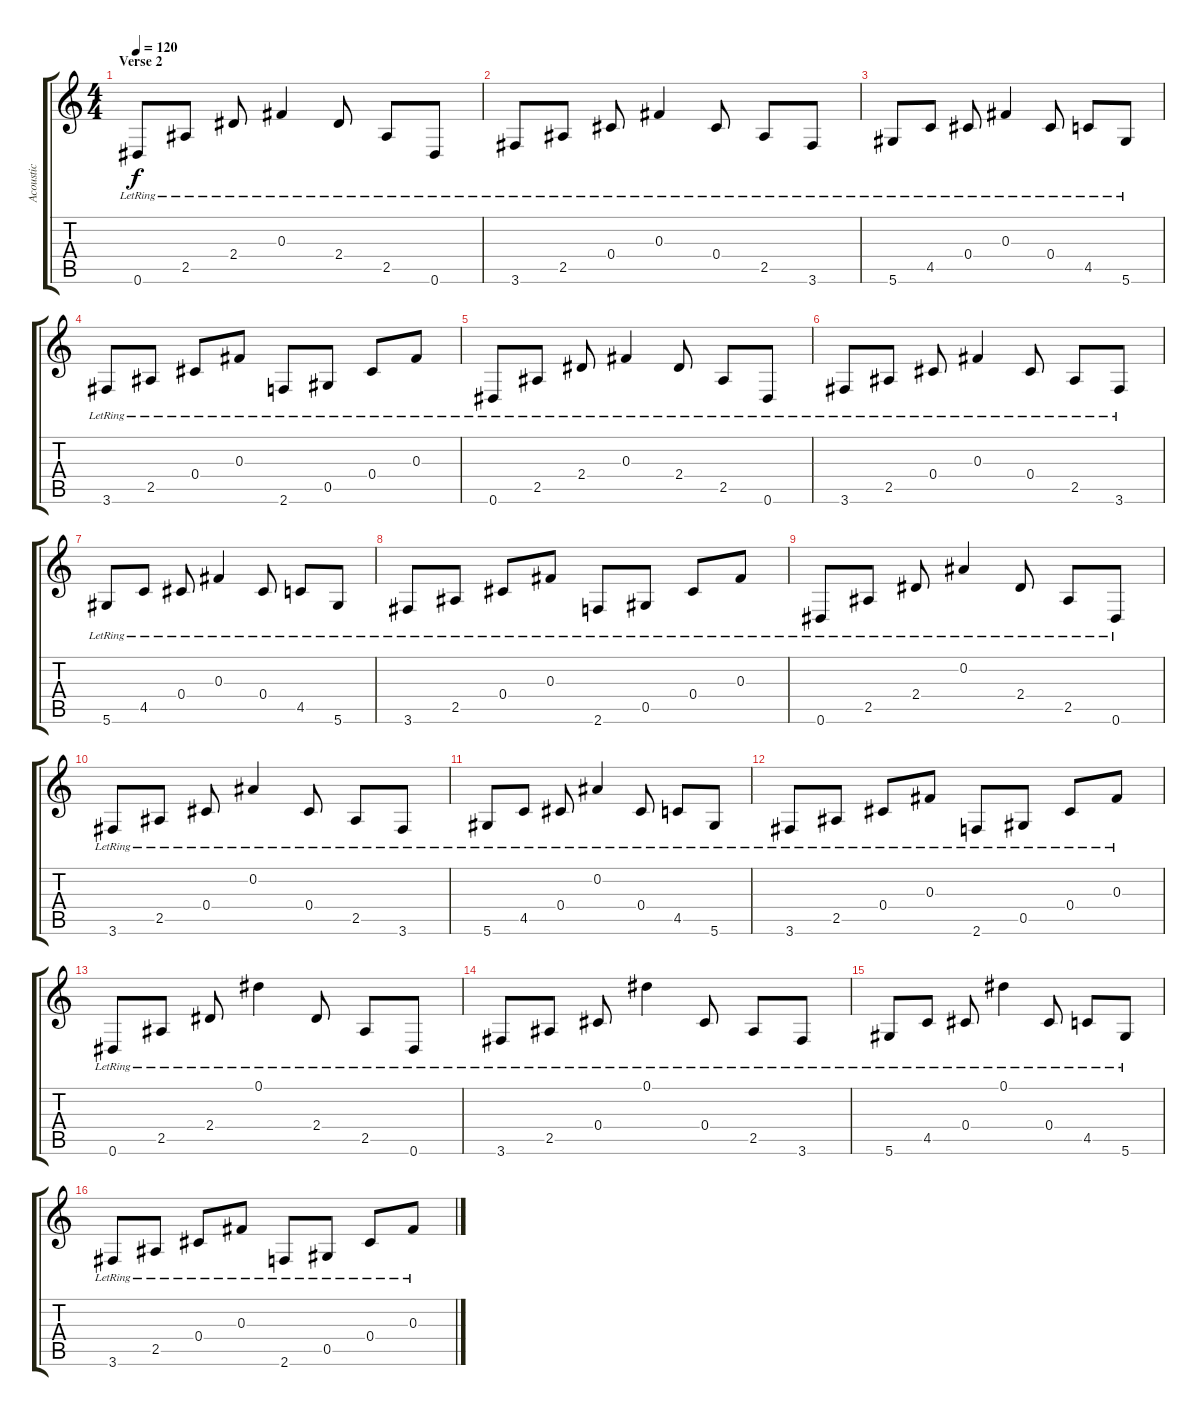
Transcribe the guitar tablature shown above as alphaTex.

\track ("Acoustic" "Acoustic") {instrument acousticguitarsteel}
\staff {score tabs}
\tuning (Eb4 Bb3 Gb3 Db3 Ab2 Eb2) {hide}
\ts (4 4)
\section ("" "Verse 2")
\tempo 120
\clef g2
\ks c
0.6{lr}.8{dy f} 2.5{lr}.8 2.4{lr}.8 0.3{lr}.4 2.4{lr}.8 2.5{lr}.8 0.6{lr}.8 |
3.6{lr}.8 2.5{lr}.8 0.4{lr}.8 0.3{lr}.4 0.4{lr}.8 2.5{lr}.8 3.6{lr}.8 |
5.6{lr}.8 4.5{lr}.8 0.4{lr}.8 0.3{lr}.4 0.4{lr}.8 4.5{lr}.8 5.6{lr}.8 |
3.6{lr}.8 2.5{lr}.8 0.4{lr}.8 0.3{lr}.8 2.6{lr}.8 0.5{lr}.8 0.4{lr}.8 0.3{lr}.8 |
0.6{lr}.8 2.5{lr}.8 2.4{lr}.8 0.3{lr}.4 2.4{lr}.8 2.5{lr}.8 0.6{lr}.8 |
3.6{lr}.8 2.5{lr}.8 0.4{lr}.8 0.3{lr}.4 0.4{lr}.8 2.5{lr}.8 3.6{lr}.8 |
5.6{lr}.8 4.5{lr}.8 0.4{lr}.8 0.3{lr}.4 0.4{lr}.8 4.5{lr}.8 5.6{lr}.8 |
3.6{lr}.8 2.5{lr}.8 0.4{lr}.8 0.3{lr}.8 2.6{lr}.8 0.5{lr}.8 0.4{lr}.8 0.3{lr}.8 |
0.6{lr}.8 2.5{lr}.8 2.4{lr}.8 0.2{lr}.4 2.4{lr}.8 2.5{lr}.8 0.6{lr}.8 |
3.6{lr}.8 2.5{lr}.8 0.4{lr}.8 0.2{lr}.4 0.4{lr}.8 2.5{lr}.8 3.6{lr}.8 |
5.6{lr}.8 4.5{lr}.8 0.4{lr}.8 0.2{lr}.4 0.4{lr}.8 4.5{lr}.8 5.6{lr}.8 |
3.6{lr}.8 2.5{lr}.8 0.4{lr}.8 0.3{lr}.8 2.6{lr}.8 0.5{lr}.8 0.4{lr}.8 0.3{lr}.8 |
0.6{lr}.8 2.5{lr}.8 2.4{lr}.8 0.1{lr}.4 2.4{lr}.8 2.5{lr}.8 0.6{lr}.8 |
3.6{lr}.8 2.5{lr}.8 0.4{lr}.8 0.1{lr}.4 0.4{lr}.8 2.5{lr}.8 3.6{lr}.8 |
5.6{lr}.8 4.5{lr}.8 0.4{lr}.8 0.1{lr}.4 0.4{lr}.8 4.5{lr}.8 5.6{lr}.8 |
3.6{lr}.8 2.5{lr}.8 0.4{lr}.8 0.3{lr}.8 2.6{lr}.8 0.5{lr}.8 0.4{lr}.8 0.3{lr}.8
